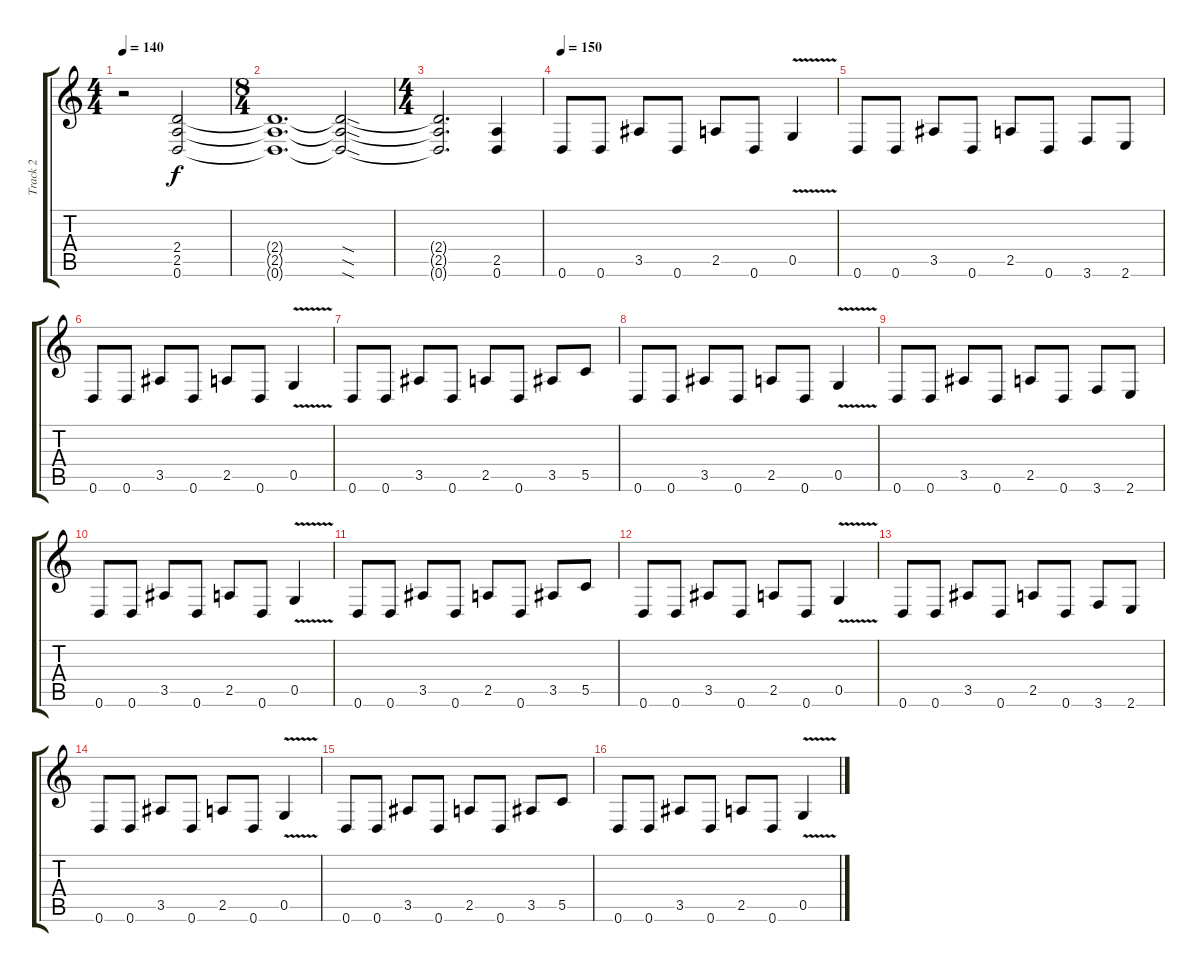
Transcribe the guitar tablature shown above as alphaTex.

\track ("Track 2" "Track 2") {instrument distortionguitar}
\staff {score tabs}
\tuning (D4 A3 F3 C3 G2 D2) {hide}
\ts (4 4)
\tempo 140
\clef g2
\ks c
r.2{dy f volume 13} (2.4 2.5 0.6).2 |
\ts (8 4)
(2.4{t} 2.5{t} 0.6{t}).1{d} (2.4{sod t} 2.5{sod t} 0.6{sod t}).2 |
\ts (4 4)
(2.4{t} 2.5{t} 0.6{t}).2{d} (2.5 0.6).4 |
\tempo 150
0.6.8 0.6.8 3.5.8 0.6.8 2.5.8 0.6.8 0.5{v}.4 |
0.6.8 0.6.8 3.5.8 0.6.8 2.5.8 0.6.8 3.6.8 2.6.8 |
0.6.8 0.6.8 3.5.8 0.6.8 2.5.8 0.6.8 0.5{v}.4 |
0.6.8 0.6.8 3.5.8 0.6.8 2.5.8 0.6.8 3.5.8 5.5.8 |
0.6.8 0.6.8 3.5.8 0.6.8 2.5.8 0.6.8 0.5{v}.4 |
0.6.8 0.6.8 3.5.8 0.6.8 2.5.8 0.6.8 3.6.8 2.6.8 |
0.6.8 0.6.8 3.5.8 0.6.8 2.5.8 0.6.8 0.5{v}.4 |
0.6.8 0.6.8 3.5.8 0.6.8 2.5.8 0.6.8 3.5.8 5.5.8 |
0.6.8 0.6.8 3.5.8 0.6.8 2.5.8 0.6.8 0.5{v}.4 |
0.6.8 0.6.8 3.5.8 0.6.8 2.5.8 0.6.8 3.6.8 2.6.8 |
0.6.8 0.6.8 3.5.8 0.6.8 2.5.8 0.6.8 0.5{v}.4 |
0.6.8 0.6.8 3.5.8 0.6.8 2.5.8 0.6.8 3.5.8 5.5.8 |
0.6.8 0.6.8 3.5.8 0.6.8 2.5.8 0.6.8 0.5{v}.4
